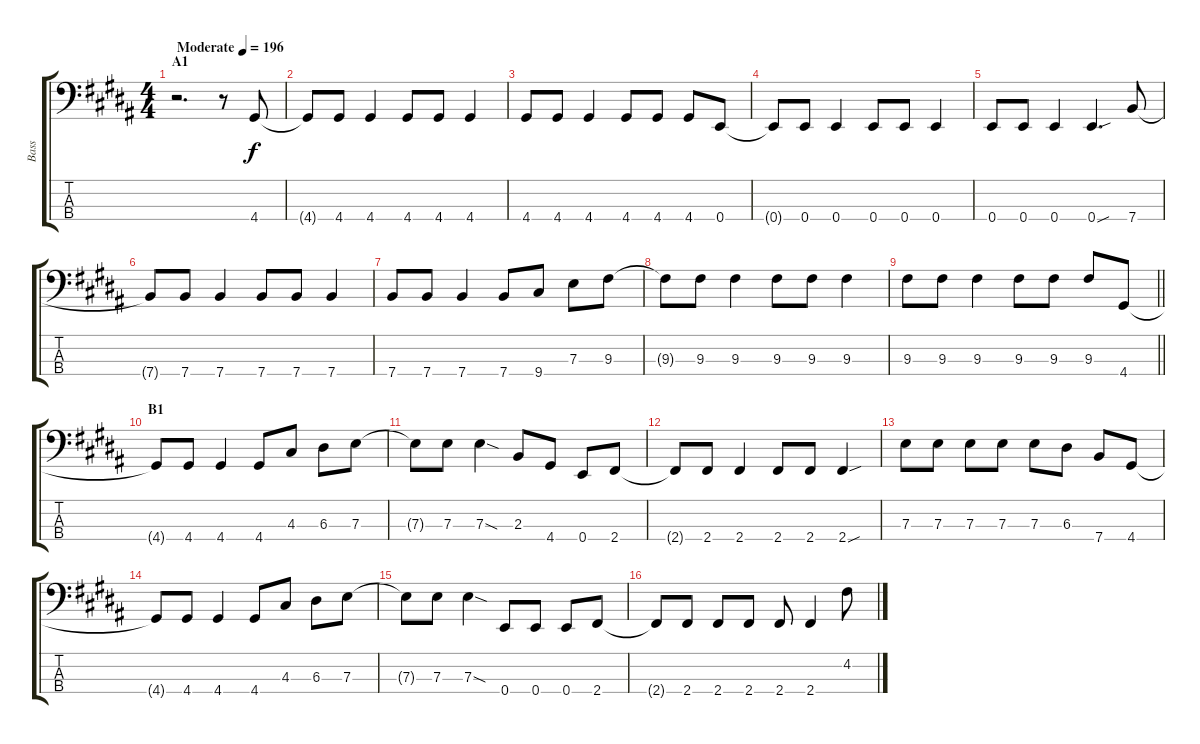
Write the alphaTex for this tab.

\track ("Bass" "Bass") {instrument electricbasspick}
\staff {score tabs}
\tuning (G2 D2 A1 E1) {hide}
\ts (4 4)
\section ("" "A1")
\tempo (196 "Moderate")
\clef f4
\ks b
r.2{d dy f instrument electricbasspick} r.8 4.4.8 |
4.4{t}.8 4.4.8 4.4.4 4.4.8 4.4.8 4.4.4 |
4.4.8 4.4.8 4.4.4 4.4.8 4.4.8 4.4.8 0.4.8 |
0.4{t}.8 0.4.8 0.4.4 0.4.8 0.4.8 0.4.4 |
0.4.8 0.4.8 0.4.4 0.4{sou}.4{d} 7.4.8 |
7.4{t}.8 7.4.8 7.4.4 7.4.8 7.4.8 7.4.4 |
7.4.8 7.4.8 7.4.4 7.4.8 9.4.8 7.3.8 9.3.8 |
9.3{t}.8 9.3.8 9.3.4 9.3.8 9.3.8 9.3.4 |
\barLineRight lightlight
9.3.8 9.3.8 9.3.4 9.3.8 9.3.8 9.3.8 4.4.8 |
\section ("" "B1")
4.4{t}.8 4.4.8 4.4.4 4.4.8 4.3.8 6.3.8 7.3.8 |
7.3{t}.8 7.3.8 7.3{sod}.4 2.3.8 4.4.8 0.4.8 2.4.8 |
2.4{t}.8 2.4.8 2.4.4 2.4.8 2.4.8 2.4{sou}.4 |
7.3.8 7.3.8 7.3.8 7.3.8 7.3.8 6.3.8 7.4.8 4.4.8 |
4.4{t}.8 4.4.8 4.4.4 4.4.8 4.3.8 6.3.8 7.3.8 |
7.3{t}.8 7.3.8 7.3{sod}.4 0.4.8 0.4.8 0.4.8 2.4.8 |
2.4{t}.8 2.4.8 2.4.8 2.4.8 2.4.8 2.4.4 4.2.8
